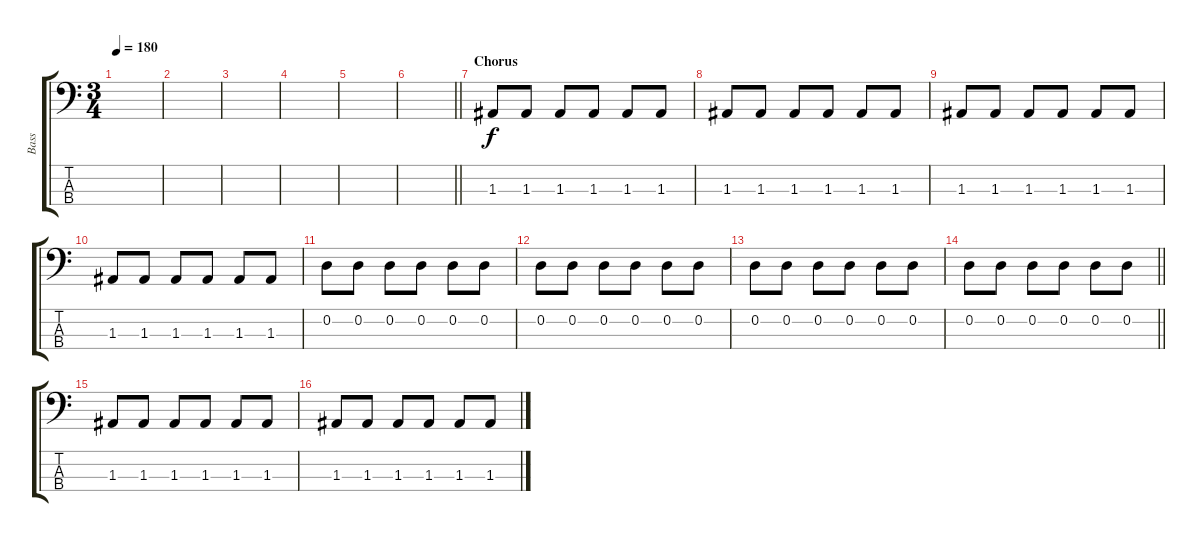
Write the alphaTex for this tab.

\track ("Bass" "Bass") {instrument electricbassfinger}
\staff {score tabs}
\tuning (G2 D2 A1 E1) {hide}
\ts (3 4)
\tempo 180
\clef f4
\ks c
|
|
|
|
|
\barLineRight lightlight
|
\section ("" "Chorus")
1.3.8 1.3.8 1.3.8 1.3.8 1.3.8 1.3.8 |
1.3.8 1.3.8 1.3.8 1.3.8 1.3.8 1.3.8 |
1.3.8 1.3.8 1.3.8 1.3.8 1.3.8 1.3.8 |
1.3.8 1.3.8 1.3.8 1.3.8 1.3.8 1.3.8 |
0.2.8 0.2.8 0.2.8 0.2.8 0.2.8 0.2.8 |
0.2.8 0.2.8 0.2.8 0.2.8 0.2.8 0.2.8 |
0.2.8 0.2.8 0.2.8 0.2.8 0.2.8 0.2.8 |
\barLineRight lightlight
0.2.8 0.2.8 0.2.8 0.2.8 0.2.8 0.2.8 |
1.3.8 1.3.8 1.3.8 1.3.8 1.3.8 1.3.8 |
1.3.8 1.3.8 1.3.8 1.3.8 1.3.8 1.3.8
